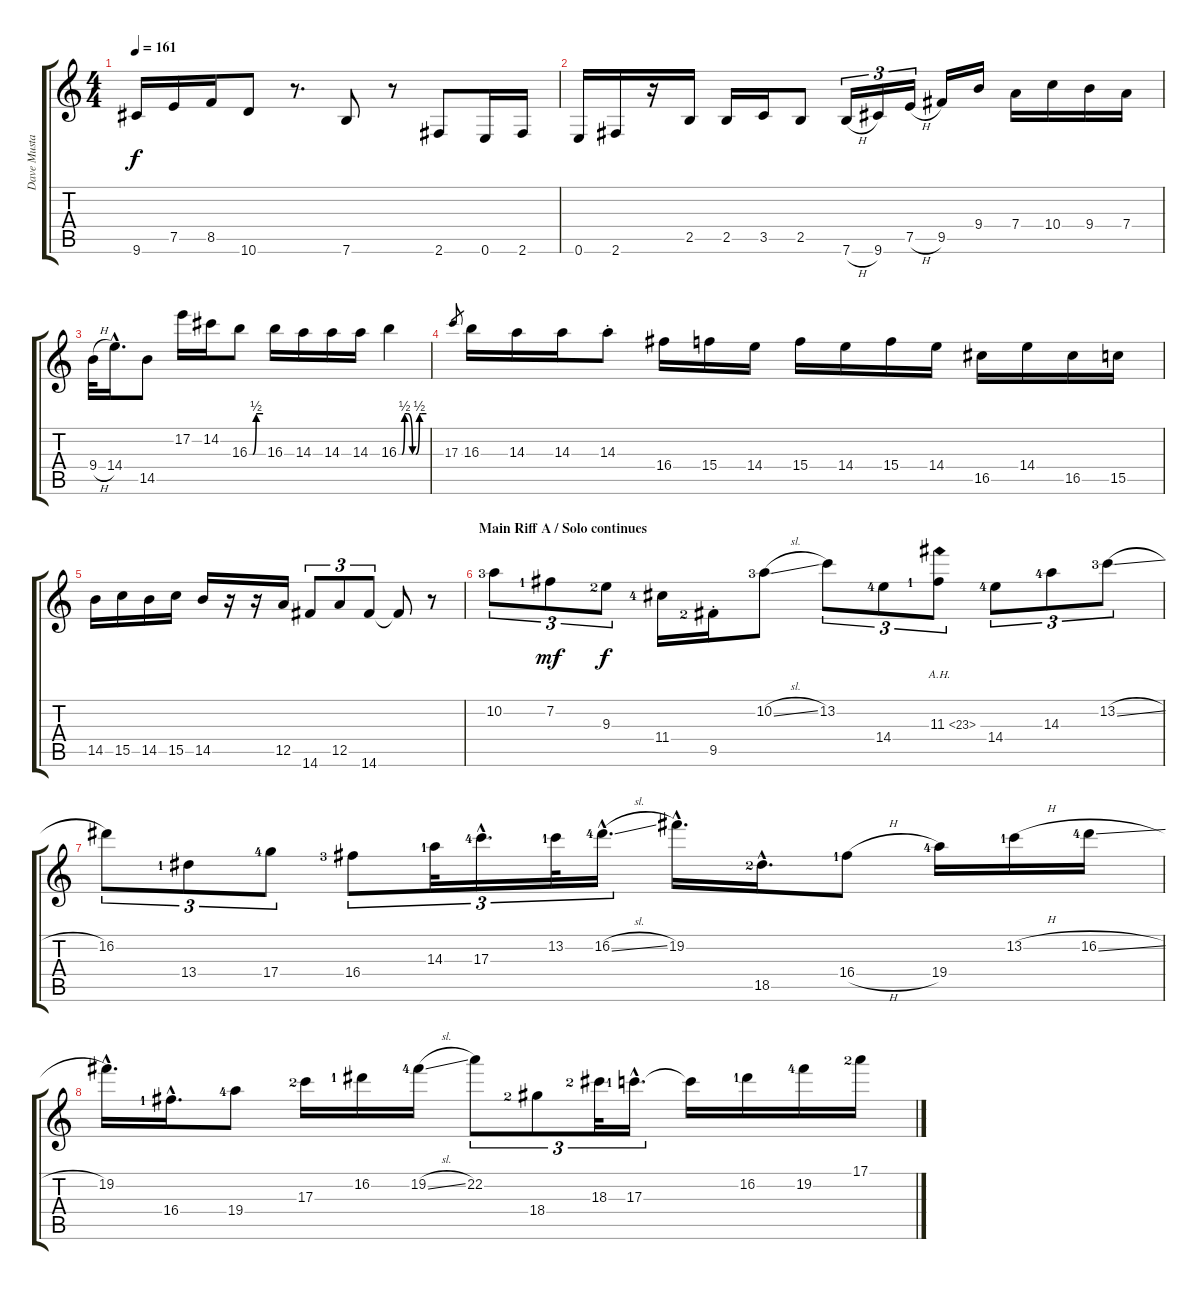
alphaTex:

\track ("Dave Mustaine" "Dave Musta") {instrument distortionguitar}
\staff {score tabs}
\tuning (E4 B3 G3 D3 A2 E2) {hide}
\ts (4 4)
\tempo 161
\clef g2
\ks c
9.6.16{dy f} 7.5.16 8.5.16 10.6.8 r.8{d} 7.6.8 r.8 2.6.8 0.6.16 2.6.16 |
0.6.16 2.6.16 r.16 2.5.16 2.5.16 3.5.16 2.5.8 7.6{h}.16{tu (3 2)} 9.6.16{tu (3 2)} 7.5{h}.16{tu (3 2)} 9.5.16 9.4.16 7.4.16 10.4.16 9.4.16 7.4.16 |
9.4{h}.32 14.4{hac}.16{d} 14.5.8 17.2.16 14.2.16 16.3{be (custom 0 0 15 0 30 2 60 2)}.8 16.3.16 14.3.16 14.3.16 14.3.16 16.3{be (custom 0 0 7 0 13 2 20 2 30 0 37 0 45 2 50 2 60 2)}.4 |
17.3.8{gr} 16.3.16 14.3.16 14.3.16 14.3{st}.8 16.4.16 15.4.16 14.4.16 15.4.16 14.4.16 15.4.16 14.4.16 16.5.16 14.4.16 16.5.16 15.5.16 |
14.5.16 15.5.16 14.5.16 15.5.16 14.5.16 r.16 r.16 12.5.16 14.6.8{tu (3 2)} 12.5.8{tu (3 2)} 14.6.8{tu (3 2)} 14.6{t}.8 r.8 |
\section ("" "Main Riff A / Solo continues")
10.2{lf 4}.8{tu (3 2)} 7.2{lf 2}.8{tu (3 2) dy mf} 9.3{lf 3}.8{tu (3 2) dy f} 11.4{lf 5}.16 9.5{st lf 3}.16 10.2{sl lf 4}.8 13.2.8{tu (3 2)} 14.4{lf 5}.8{tu (3 2)} 11.3{ah 12 lf 2}.8{tu (3 2)} 14.4{lf 5}.8{tu (3 2)} 14.3{lf 5}.8{tu (3 2)} 13.2{sl lf 4}.8{tu (3 2)} |
16.2.8{tu (3 2)} 13.4{lf 2}.8{tu (3 2)} 17.4{lf 5}.8{tu (3 2)} 16.4{lf 4}.8{tu (3 2)} 14.3{lf 2}.32{tu (3 2)} 17.3{hac lf 5}.16{d tu (3 2)} 13.2{lf 2}.32{tu (3 2)} 16.2{sl hac lf 5}.16{d tu (3 2)} 19.2{hac}.16{d} 18.5{hac lf 3}.16{d} 16.4{h lf 2}.8 19.4{lf 5}.16 13.2{h lf 2}.16 16.2{sl lf 5}.16 |
19.2{hac}.16{d} 16.4{hac lf 2}.16{d} 19.4{lf 5}.8 17.3{lf 3}.16 16.2{lf 2}.16 19.2{sl lf 5}.16 22.2.8{tu (3 2)} 18.4{lf 3}.8{tu (3 2)} 18.3{lf 3}.32{tu (3 2)} 17.3{hac lf 2}.16{d tu (3 2)} 17.3{t}.16 16.2{lf 2}.16 19.2{lf 5}.16 17.1{sl lf 3}.16
